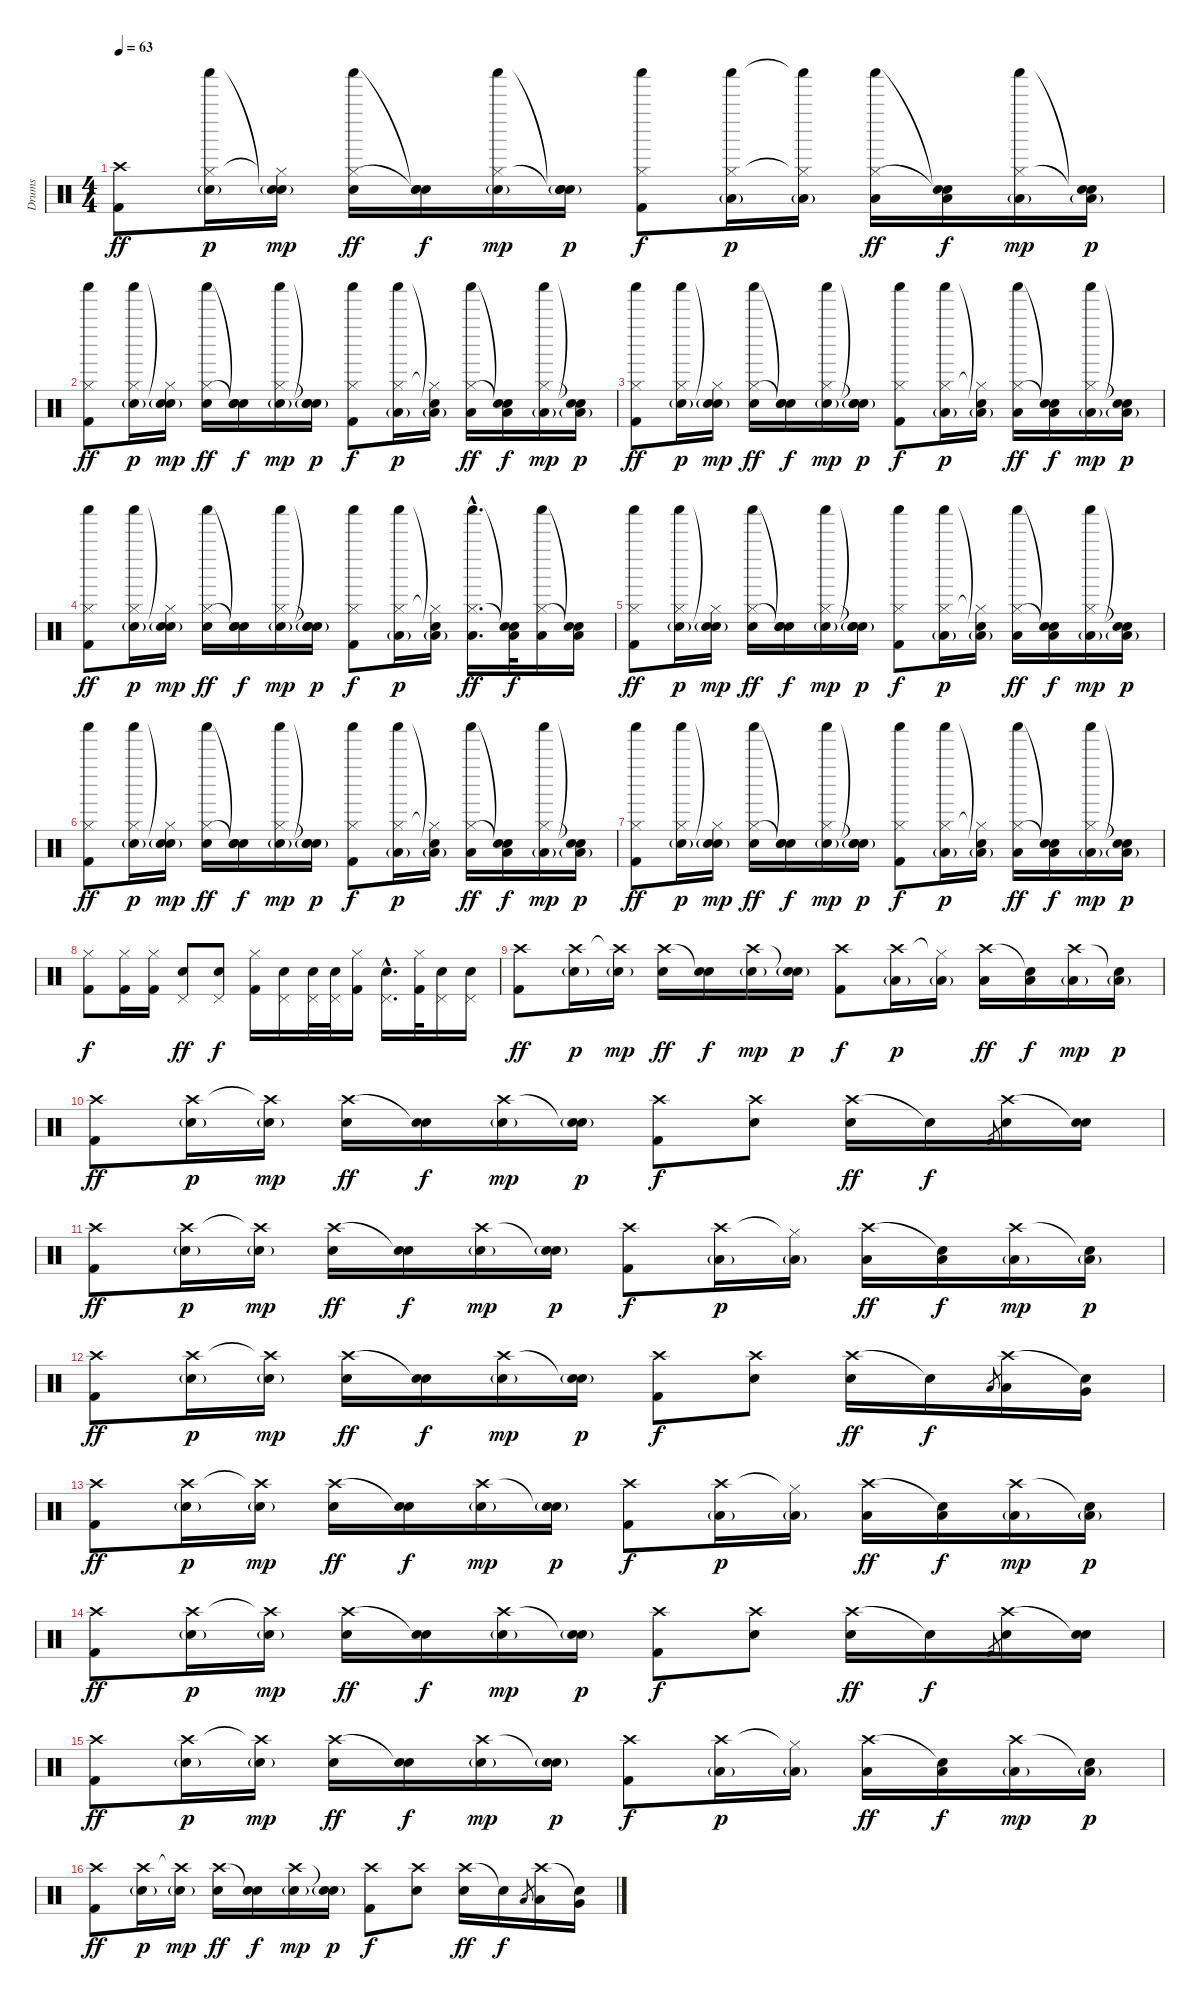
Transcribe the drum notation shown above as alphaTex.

\track ("Drums" "Drums") {instrument percussion}
\staff {score}
\articulation defaults
\ts (4 4)
\tempo 63
\clef neutral
\ks c
("Crash high (hit)" "Kick (hit) 2").8{dy ff} ("Hi-Hat (closed)" "Shaker (hit)" "Snare (hit) 2"{g}).16{dy p} ("Hi-Hat (closed)"{t} "Snare (hit)"{t} "Snare (hit) 2"{g}).16{dy mp} ("Hi-Hat (closed)" "Shaker (hit)" "Snare (hit) 2").16{dy ff} ("Snare (hit)"{t} "Snare (hit)"{t} "Snare (hit) 2").16{dy f} ("Hi-Hat (closed)" "Shaker (hit)" "Snare (hit) 2"{g}).16{dy mp} ("Snare (hit)"{t} "Snare (hit)"{t} "Snare (hit) 2"{g}).16{dy p} ("Hi-Hat (closed)" "Shaker (hit)" "Kick (hit) 2").8{dy f} ("Hi-Hat (closed)" "Shaker (hit)" "Low Floor Tom (hit)"{g}).16{dy p} ("Hi-Hat (closed)"{t} "Shaker (hit)"{t} "Low Floor Tom (hit)"{g}).16 ("Hi-Hat (closed)" "Shaker (hit)" "Low Floor Tom (hit)").16{dy ff} ("Snare (hit)"{t} "Snare (hit)"{t} "Low Floor Tom (hit)").16{dy f} ("Hi-Hat (closed)" "Shaker (hit)" "Low Floor Tom (hit)"{g}).16{dy mp} ("Snare (hit)"{t} "Snare (hit)"{t} "Low Floor Tom (hit)"{g}).16{dy p} |
("Hi-Hat (closed)" "Shaker (hit)" "Kick (hit) 2").8{dy ff} ("Hi-Hat (closed)" "Shaker (hit)" "Snare (hit) 2"{g}).16{dy p} ("Hi-Hat (closed)"{t} "Snare (hit)"{t} "Snare (hit) 2"{g}).16{dy mp} ("Hi-Hat (closed)" "Shaker (hit)" "Snare (hit) 2").16{dy ff} ("Snare (hit)"{t} "Snare (hit)"{t} "Snare (hit) 2").16{dy f} ("Hi-Hat (closed)" "Shaker (hit)" "Snare (hit) 2"{g}).16{dy mp} ("Snare (hit)"{t} "Snare (hit)"{t} "Snare (hit) 2"{g}).16{dy p} ("Hi-Hat (closed)" "Shaker (hit)" "Kick (hit) 2").8{dy f} ("Hi-Hat (closed)" "Shaker (hit)" "Low Floor Tom (hit)"{g}).16{dy p} ("Hi-Hat (closed)"{t} "Snare (hit)"{t} "Low Floor Tom (hit)"{g}).16 ("Hi-Hat (closed)" "Shaker (hit)" "Low Floor Tom (hit)").16{dy ff} ("Snare (hit)"{t} "Snare (hit)"{t} "Low Floor Tom (hit)").16{dy f} ("Hi-Hat (closed)" "Shaker (hit)" "Low Floor Tom (hit)"{g}).16{dy mp} ("Snare (hit)"{t} "Snare (hit)"{t} "Low Floor Tom (hit)"{g}).16{dy p} |
("Hi-Hat (closed)" "Shaker (hit)" "Kick (hit) 2").8{dy ff} ("Hi-Hat (closed)" "Shaker (hit)" "Snare (hit) 2"{g}).16{dy p} ("Hi-Hat (closed)"{t} "Snare (hit)"{t} "Snare (hit) 2"{g}).16{dy mp} ("Hi-Hat (closed)" "Shaker (hit)" "Snare (hit) 2").16{dy ff} ("Snare (hit)"{t} "Snare (hit)"{t} "Snare (hit) 2").16{dy f} ("Hi-Hat (closed)" "Shaker (hit)" "Snare (hit) 2"{g}).16{dy mp} ("Snare (hit)"{t} "Snare (hit)"{t} "Snare (hit) 2"{g}).16{dy p} ("Hi-Hat (closed)" "Shaker (hit)" "Kick (hit) 2").8{dy f} ("Hi-Hat (closed)" "Shaker (hit)" "Low Floor Tom (hit)"{g}).16{dy p} ("Hi-Hat (closed)"{t} "Snare (hit)"{t} "Low Floor Tom (hit)"{g}).16 ("Hi-Hat (closed)" "Shaker (hit)" "Low Floor Tom (hit)").16{dy ff} ("Snare (hit)"{t} "Snare (hit)"{t} "Low Floor Tom (hit)").16{dy f} ("Hi-Hat (closed)" "Shaker (hit)" "Low Floor Tom (hit)"{g}).16{dy mp} ("Snare (hit)"{t} "Snare (hit)"{t} "Low Floor Tom (hit)"{g}).16{dy p} |
("Hi-Hat (closed)" "Shaker (hit)" "Kick (hit) 2").8{dy ff} ("Hi-Hat (closed)" "Shaker (hit)" "Snare (hit) 2"{g}).16{dy p} ("Hi-Hat (closed)"{t} "Snare (hit)"{t} "Snare (hit) 2"{g}).16{dy mp} ("Hi-Hat (closed)" "Shaker (hit)" "Snare (hit) 2").16{dy ff} ("Snare (hit)"{t} "Snare (hit)"{t} "Snare (hit) 2").16{dy f} ("Hi-Hat (closed)" "Shaker (hit)" "Snare (hit) 2"{g}).16{dy mp} ("Snare (hit)"{t} "Snare (hit)"{t} "Snare (hit) 2"{g}).16{dy p} ("Hi-Hat (closed)" "Shaker (hit)" "Kick (hit) 2").8{dy f} ("Hi-Hat (closed)" "Shaker (hit)" "Low Floor Tom (hit)"{g}).16{dy p} ("Hi-Hat (closed)"{t} "Snare (hit)"{t} "Low Floor Tom (hit)"{g}).16 ("Hi-Hat (closed)"{hac} "Shaker (hit)"{hac} "Low Floor Tom (hit)"{hac}).16{d dy ff} ("Snare (hit)"{t} "Snare (hit)"{t} "Low Floor Tom (hit)").32{dy f} ("Hi-Hat (closed)" "Shaker (hit)" "Low Floor Tom (hit)").16 ("Snare (hit)"{t} "Snare (hit)"{t} "Low Floor Tom (hit)").16 |
("Hi-Hat (closed)" "Shaker (hit)" "Kick (hit) 2").8{dy ff} ("Hi-Hat (closed)" "Shaker (hit)" "Snare (hit) 2"{g}).16{dy p} ("Hi-Hat (closed)"{t} "Snare (hit)"{t} "Snare (hit) 2"{g}).16{dy mp} ("Hi-Hat (closed)" "Shaker (hit)" "Snare (hit) 2").16{dy ff} ("Snare (hit)"{t} "Snare (hit)"{t} "Snare (hit) 2").16{dy f} ("Hi-Hat (closed)" "Shaker (hit)" "Snare (hit) 2"{g}).16{dy mp} ("Snare (hit)"{t} "Snare (hit)"{t} "Snare (hit) 2"{g}).16{dy p} ("Hi-Hat (closed)" "Shaker (hit)" "Kick (hit) 2").8{dy f} ("Hi-Hat (closed)" "Shaker (hit)" "Low Floor Tom (hit)"{g}).16{dy p} ("Hi-Hat (closed)"{t} "Snare (hit)"{t} "Low Floor Tom (hit)"{g}).16 ("Hi-Hat (closed)" "Shaker (hit)" "Low Floor Tom (hit)").16{dy ff} ("Snare (hit)"{t} "Snare (hit)"{t} "Low Floor Tom (hit)").16{dy f} ("Hi-Hat (closed)" "Shaker (hit)" "Low Floor Tom (hit)"{g}).16{dy mp} ("Snare (hit)"{t} "Snare (hit)"{t} "Low Floor Tom (hit)"{g}).16{dy p} |
("Hi-Hat (closed)" "Shaker (hit)" "Kick (hit) 2").8{dy ff} ("Hi-Hat (closed)" "Shaker (hit)" "Snare (hit) 2"{g}).16{dy p} ("Hi-Hat (closed)"{t} "Snare (hit)"{t} "Snare (hit) 2"{g}).16{dy mp} ("Hi-Hat (closed)" "Shaker (hit)" "Snare (hit) 2").16{dy ff} ("Snare (hit)"{t} "Snare (hit)"{t} "Snare (hit) 2").16{dy f} ("Hi-Hat (closed)" "Shaker (hit)" "Snare (hit) 2"{g}).16{dy mp} ("Snare (hit)"{t} "Snare (hit)"{t} "Snare (hit) 2"{g}).16{dy p} ("Hi-Hat (closed)" "Shaker (hit)" "Kick (hit) 2").8{dy f} ("Hi-Hat (closed)" "Shaker (hit)" "Low Floor Tom (hit)"{g}).16{dy p} ("Hi-Hat (closed)"{t} "Snare (hit)"{t} "Low Floor Tom (hit)"{g}).16 ("Hi-Hat (closed)" "Shaker (hit)" "Low Floor Tom (hit)").16{dy ff} ("Snare (hit)"{t} "Snare (hit)"{t} "Low Floor Tom (hit)").16{dy f} ("Hi-Hat (closed)" "Shaker (hit)" "Low Floor Tom (hit)"{g}).16{dy mp} ("Snare (hit)"{t} "Snare (hit)"{t} "Low Floor Tom (hit)"{g}).16{dy p} |
("Hi-Hat (closed)" "Shaker (hit)" "Kick (hit) 2").8{dy ff} ("Hi-Hat (closed)" "Shaker (hit)" "Snare (hit) 2"{g}).16{dy p} ("Hi-Hat (closed)"{t} "Snare (hit)"{t} "Snare (hit) 2"{g}).16{dy mp} ("Hi-Hat (closed)" "Shaker (hit)" "Snare (hit) 2").16{dy ff} ("Snare (hit)"{t} "Snare (hit)"{t} "Snare (hit) 2").16{dy f} ("Hi-Hat (closed)" "Shaker (hit)" "Snare (hit) 2"{g}).16{dy mp} ("Snare (hit)"{t} "Snare (hit)"{t} "Snare (hit) 2"{g}).16{dy p} ("Hi-Hat (closed)" "Shaker (hit)" "Kick (hit) 2").8{dy f} ("Hi-Hat (closed)" "Shaker (hit)" "Low Floor Tom (hit)"{g}).16{dy p} ("Hi-Hat (closed)"{t} "Snare (hit)"{t} "Low Floor Tom (hit)"{g}).16 ("Hi-Hat (closed)" "Shaker (hit)" "Low Floor Tom (hit)").16{dy ff} ("Snare (hit)"{t} "Snare (hit)"{t} "Low Floor Tom (hit)").16{dy f} ("Hi-Hat (closed)" "Shaker (hit)" "Low Floor Tom (hit)"{g}).16{dy mp} ("Snare (hit)"{t} "Snare (hit)"{t} "Low Floor Tom (hit)"{g}).16{dy p} |
("Hi-Hat (closed)" "Kick (hit) 2").8{dy f} ("Hi-Hat (closed)" "Kick (hit) 2").16 ("Hi-Hat (closed)" "Kick (hit) 2").16 ("Pedal Hi-Hat (hit)" "Snare (hit) 2").8{dy ff} ("Pedal Hi-Hat (hit)" "Snare (hit) 2").8{dy f} ("Hi-Hat (closed)" "Kick (hit) 2").16 ("Pedal Hi-Hat (hit)" "Snare (hit) 2").16 ("Pedal Hi-Hat (hit)" "Snare (hit) 2").32 ("Pedal Hi-Hat (hit)" "Snare (hit) 2").32 ("Hi-Hat (closed)" "Kick (hit) 2").16 ("Pedal Hi-Hat (hit)"{hac} "Snare (hit) 2"{hac}).16{d} ("Hi-Hat (closed)" "Kick (hit) 2").32 ("Pedal Hi-Hat (hit)" "Snare (hit) 2").16 ("Pedal Hi-Hat (hit)" "Snare (hit) 2").16 |
("Crash high (hit)" "Kick (hit) 2").8{dy ff volume 16} ("Crash high (hit)" "Snare (hit) 2"{g}).16{dy p} ("Crash high (hit)"{t} "Snare (hit) 2"{g}).16{dy mp} ("Crash high (hit)" "Snare (hit) 2").16{dy ff} ("Snare (hit)"{t} "Snare (hit) 2").16{dy f} ("Crash high (hit)" "Snare (hit) 2"{g}).16{dy mp} ("Snare (hit)"{t} "Snare (hit) 2"{g}).16{dy p} ("Crash high (hit)" "Kick (hit) 2").8{dy f} ("Crash high (hit)" "Low Floor Tom (hit)"{g}).16{dy p} ("Hi-Hat (closed)"{t} "Low Floor Tom (hit)"{g}).16 ("Crash high (hit)" "Low Floor Tom (hit)").16{dy ff} ("Snare (hit)"{t} "Low Floor Tom (hit)").16{dy f} ("Crash high (hit)" "Low Floor Tom (hit)"{g}).16{dy mp} ("Snare (hit)"{t} "Low Floor Tom (hit)"{g}).16{dy p} |
("Crash high (hit)" "Kick (hit) 2").8{dy ff} ("Crash high (hit)" "Snare (hit) 2"{g}).16{dy p} ("Crash high (hit)"{t} "Snare (hit) 2"{g}).16{dy mp} ("Crash high (hit)" "Snare (hit) 2").16{dy ff} ("Snare (hit)"{t} "Snare (hit) 2").16{dy f} ("Crash high (hit)" "Snare (hit) 2"{g}).16{dy mp} ("Snare (hit)"{t} "Snare (hit) 2"{g}).16{dy p} ("Crash high (hit)" "Kick (hit) 2").8{dy f} ("Crash high (hit)" "Snare (hit) 2").8 ("Crash high (hit)" "Snare (hit) 2").16{dy ff} "Snare (hit)"{t}.16{dy f} "Kick (hit) 2".8{gr} ("Crash high (hit)" "Snare (hit) 2").16 ("Snare (hit)"{t} "Snare (hit) 2").16 |
("Crash high (hit)" "Kick (hit) 2").8{dy ff} ("Crash high (hit)" "Snare (hit) 2"{g}).16{dy p} ("Crash high (hit)"{t} "Snare (hit) 2"{g}).16{dy mp} ("Crash high (hit)" "Snare (hit) 2").16{dy ff} ("Snare (hit)"{t} "Snare (hit) 2").16{dy f} ("Crash high (hit)" "Snare (hit) 2"{g}).16{dy mp} ("Snare (hit)"{t} "Snare (hit) 2"{g}).16{dy p} ("Crash high (hit)" "Kick (hit) 2").8{dy f} ("Crash high (hit)" "Low Floor Tom (hit)"{g}).16{dy p} ("Hi-Hat (closed)"{t} "Low Floor Tom (hit)"{g}).16 ("Crash high (hit)" "Low Floor Tom (hit)").16{dy ff} ("Snare (hit)"{t} "Low Floor Tom (hit)").16{dy f} ("Crash high (hit)" "Low Floor Tom (hit)"{g}).16{dy mp} ("Snare (hit)"{t} "Low Floor Tom (hit)"{g}).16{dy p} |
("Crash high (hit)" "Kick (hit) 2").8{dy ff} ("Crash high (hit)" "Snare (hit) 2"{g}).16{dy p} ("Crash high (hit)"{t} "Snare (hit) 2"{g}).16{dy mp} ("Crash high (hit)" "Snare (hit) 2").16{dy ff} ("Snare (hit)"{t} "Snare (hit) 2").16{dy f} ("Crash high (hit)" "Snare (hit) 2"{g}).16{dy mp} ("Snare (hit)"{t} "Snare (hit) 2"{g}).16{dy p} ("Crash high (hit)" "Kick (hit) 2").8{dy f} ("Crash high (hit)" "Snare (hit) 2").8 ("Crash high (hit)" "Snare (hit) 2").16{dy ff} "Snare (hit)"{t}.16{dy f} "Low Floor Tom (hit)".8{gr} ("Crash high (hit)" "Low Floor Tom (hit)").16 ("Snare (hit)"{t} "Very Low Tom (hit)").16 |
("Crash high (hit)" "Kick (hit) 2").8{dy ff} ("Crash high (hit)" "Snare (hit) 2"{g}).16{dy p} ("Crash high (hit)"{t} "Snare (hit) 2"{g}).16{dy mp} ("Crash high (hit)" "Snare (hit) 2").16{dy ff} ("Snare (hit)"{t} "Snare (hit) 2").16{dy f} ("Crash high (hit)" "Snare (hit) 2"{g}).16{dy mp} ("Snare (hit)"{t} "Snare (hit) 2"{g}).16{dy p} ("Crash high (hit)" "Kick (hit) 2").8{dy f} ("Crash high (hit)" "Low Floor Tom (hit)"{g}).16{dy p} ("Hi-Hat (closed)"{t} "Low Floor Tom (hit)"{g}).16 ("Crash high (hit)" "Low Floor Tom (hit)").16{dy ff} ("Snare (hit)"{t} "Low Floor Tom (hit)").16{dy f} ("Crash high (hit)" "Low Floor Tom (hit)"{g}).16{dy mp} ("Snare (hit)"{t} "Low Floor Tom (hit)"{g}).16{dy p} |
("Crash high (hit)" "Kick (hit) 2").8{dy ff} ("Crash high (hit)" "Snare (hit) 2"{g}).16{dy p} ("Crash high (hit)"{t} "Snare (hit) 2"{g}).16{dy mp} ("Crash high (hit)" "Snare (hit) 2").16{dy ff} ("Snare (hit)"{t} "Snare (hit) 2").16{dy f} ("Crash high (hit)" "Snare (hit) 2"{g}).16{dy mp} ("Snare (hit)"{t} "Snare (hit) 2"{g}).16{dy p} ("Crash high (hit)" "Kick (hit) 2").8{dy f} ("Crash high (hit)" "Snare (hit) 2").8 ("Crash high (hit)" "Snare (hit) 2").16{dy ff} "Snare (hit)"{t}.16{dy f} "Kick (hit) 2".8{gr} ("Crash high (hit)" "Snare (hit) 2").16 ("Snare (hit)"{t} "Snare (hit) 2").16 |
("Crash high (hit)" "Kick (hit) 2").8{dy ff} ("Crash high (hit)" "Snare (hit) 2"{g}).16{dy p} ("Crash high (hit)"{t} "Snare (hit) 2"{g}).16{dy mp} ("Crash high (hit)" "Snare (hit) 2").16{dy ff} ("Snare (hit)"{t} "Snare (hit) 2").16{dy f} ("Crash high (hit)" "Snare (hit) 2"{g}).16{dy mp} ("Snare (hit)"{t} "Snare (hit) 2"{g}).16{dy p} ("Crash high (hit)" "Kick (hit) 2").8{dy f} ("Crash high (hit)" "Low Floor Tom (hit)"{g}).16{dy p} ("Hi-Hat (closed)"{t} "Low Floor Tom (hit)"{g}).16 ("Crash high (hit)" "Low Floor Tom (hit)").16{dy ff} ("Snare (hit)"{t} "Low Floor Tom (hit)").16{dy f} ("Crash high (hit)" "Low Floor Tom (hit)"{g}).16{dy mp} ("Snare (hit)"{t} "Low Floor Tom (hit)"{g}).16{dy p} |
("Crash high (hit)" "Kick (hit) 2").8{dy ff} ("Crash high (hit)" "Snare (hit) 2"{g}).16{dy p} ("Crash high (hit)"{t} "Snare (hit) 2"{g}).16{dy mp} ("Crash high (hit)" "Snare (hit) 2").16{dy ff} ("Snare (hit)"{t} "Snare (hit) 2").16{dy f} ("Crash high (hit)" "Snare (hit) 2"{g}).16{dy mp} ("Snare (hit)"{t} "Snare (hit) 2"{g}).16{dy p} ("Crash high (hit)" "Kick (hit) 2").8{dy f} ("Crash high (hit)" "Snare (hit) 2").8 ("Crash high (hit)" "Snare (hit) 2").16{dy ff} "Snare (hit)"{t}.16{dy f} "Low Floor Tom (hit)".8{gr} ("Crash high (hit)" "Low Floor Tom (hit)").16 ("Snare (hit)"{t} "Very Low Tom (hit)").16
